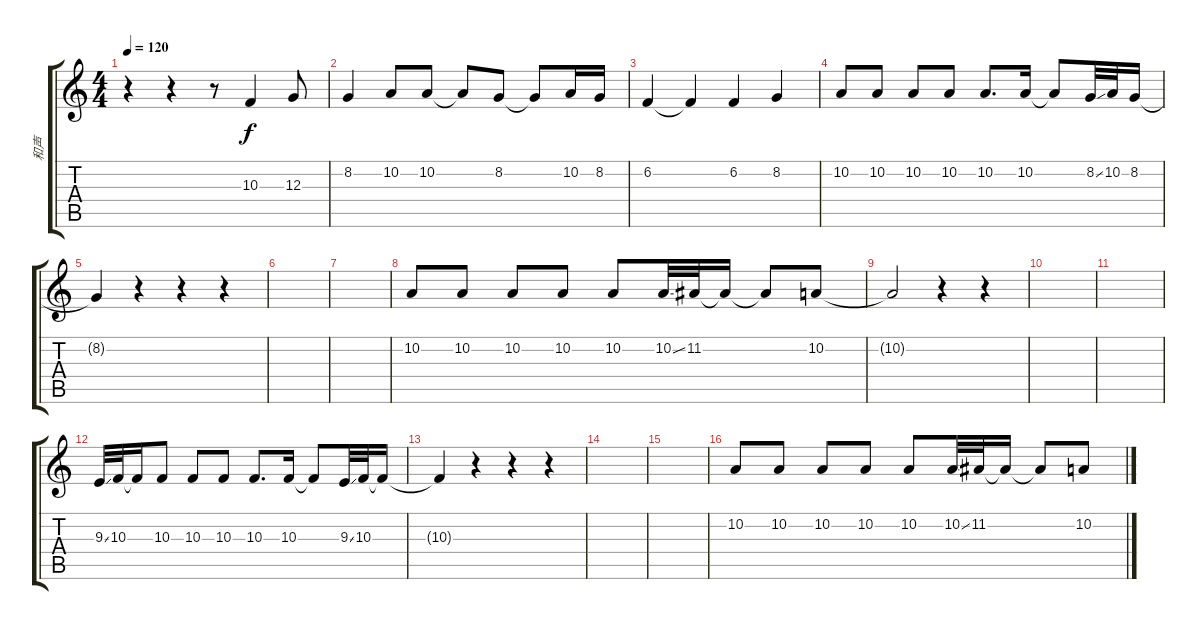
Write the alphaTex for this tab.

\track ("和声" "和声") {instrument lead5charang}
\staff {score tabs}
\tuning (E4 B3 G3 D3 A2 E2) {hide}
\ts (4 4)
\tempo 120
\clef g2
\ks c
r.4{dy f} r.4 r.8 10.3.4 12.3.8 |
8.2.4 10.2.8 10.2.8 10.2{t}.8 8.2.8 8.2{t}.8 10.2.16 8.2.16 |
6.2.4 6.2{t}.4 6.2.4 8.2.4 |
10.2.8 10.2.8 10.2.8 10.2.8 10.2.8{d} 10.2.16 10.2{t}.8 8.2{ss}.32 10.2.32 8.2.16 |
8.2{t}.4 r.4 r.4 r.4 |
|
|
10.2.8 10.2.8 10.2.8 10.2.8 10.2.8 10.2{ss}.32 11.2.32 11.2{t}.16 11.2{t}.8 10.2.8 |
10.2{t}.2 r.4 r.4 |
|
|
9.3{ss}.32 10.3.32 10.3{t}.16 10.3.8 10.3.8 10.3.8 10.3.8{d} 10.3.16 10.3{t}.8 9.3{ss}.32 10.3.32 10.3{t}.16 |
10.3{t}.4 r.4 r.4 r.4 |
|
|
10.2.8 10.2.8 10.2.8 10.2.8 10.2.8 10.2{ss}.32 11.2.32 11.2{t}.16 11.2{t}.8 10.2.8
